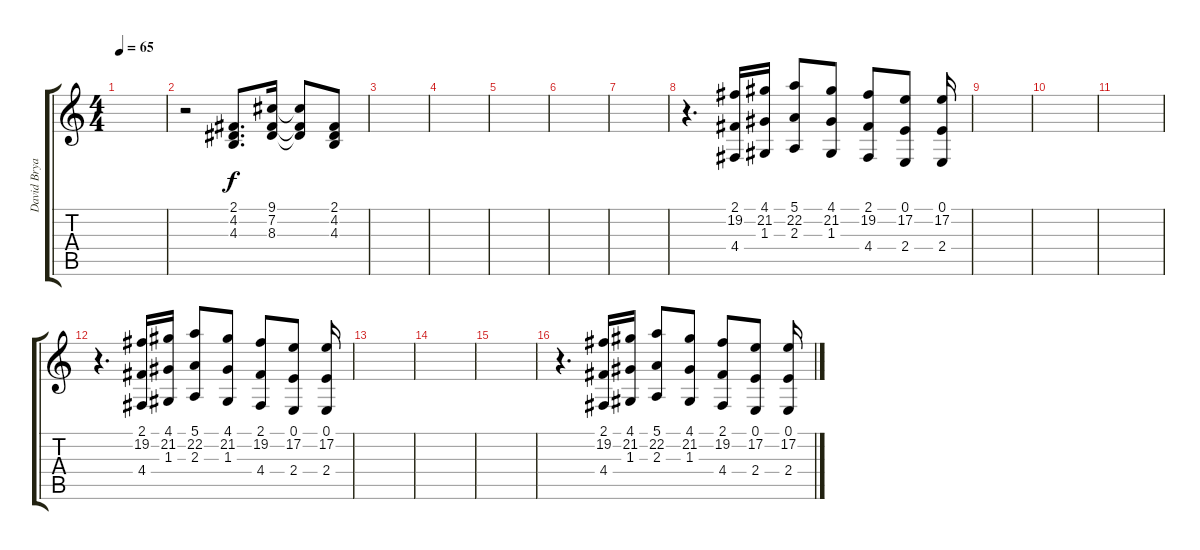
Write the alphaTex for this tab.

\track ("David Bryan - 2" "David Brya") {instrument acousticgrandpiano}
\staff {score tabs}
\tuning (E4 B3 G3 D3 A2 E2) {hide}
\ts (4 4)
\tempo 65
\clef g2
\ks c
|
r.2 (2.1 4.2 4.3).8{d} (9.1 7.2 8.3).16 (9.1{t} 7.2{t} 8.3{t}).8 (2.1 4.2 4.3).8 |
|
|
|
|
|
r.4{d} (2.1 19.2 4.4).16 (4.1 21.2 1.3).16 (5.1 22.2 2.3).8 (4.1 21.2 1.3).8 (2.1 19.2 4.4).8 (0.1 17.2 2.4).8 (0.1 17.2 2.4).16 |
|
|
|
r.4{d} (2.1 19.2 4.4).16 (4.1 21.2 1.3).16 (5.1 22.2 2.3).8 (4.1 21.2 1.3).8 (2.1 19.2 4.4).8 (0.1 17.2 2.4).8 (0.1 17.2 2.4).16 |
|
|
|
r.4{d} (2.1 19.2 4.4).16 (4.1 21.2 1.3).16 (5.1 22.2 2.3).8 (4.1 21.2 1.3).8 (2.1 19.2 4.4).8 (0.1 17.2 2.4).8 (0.1 17.2 2.4).16
